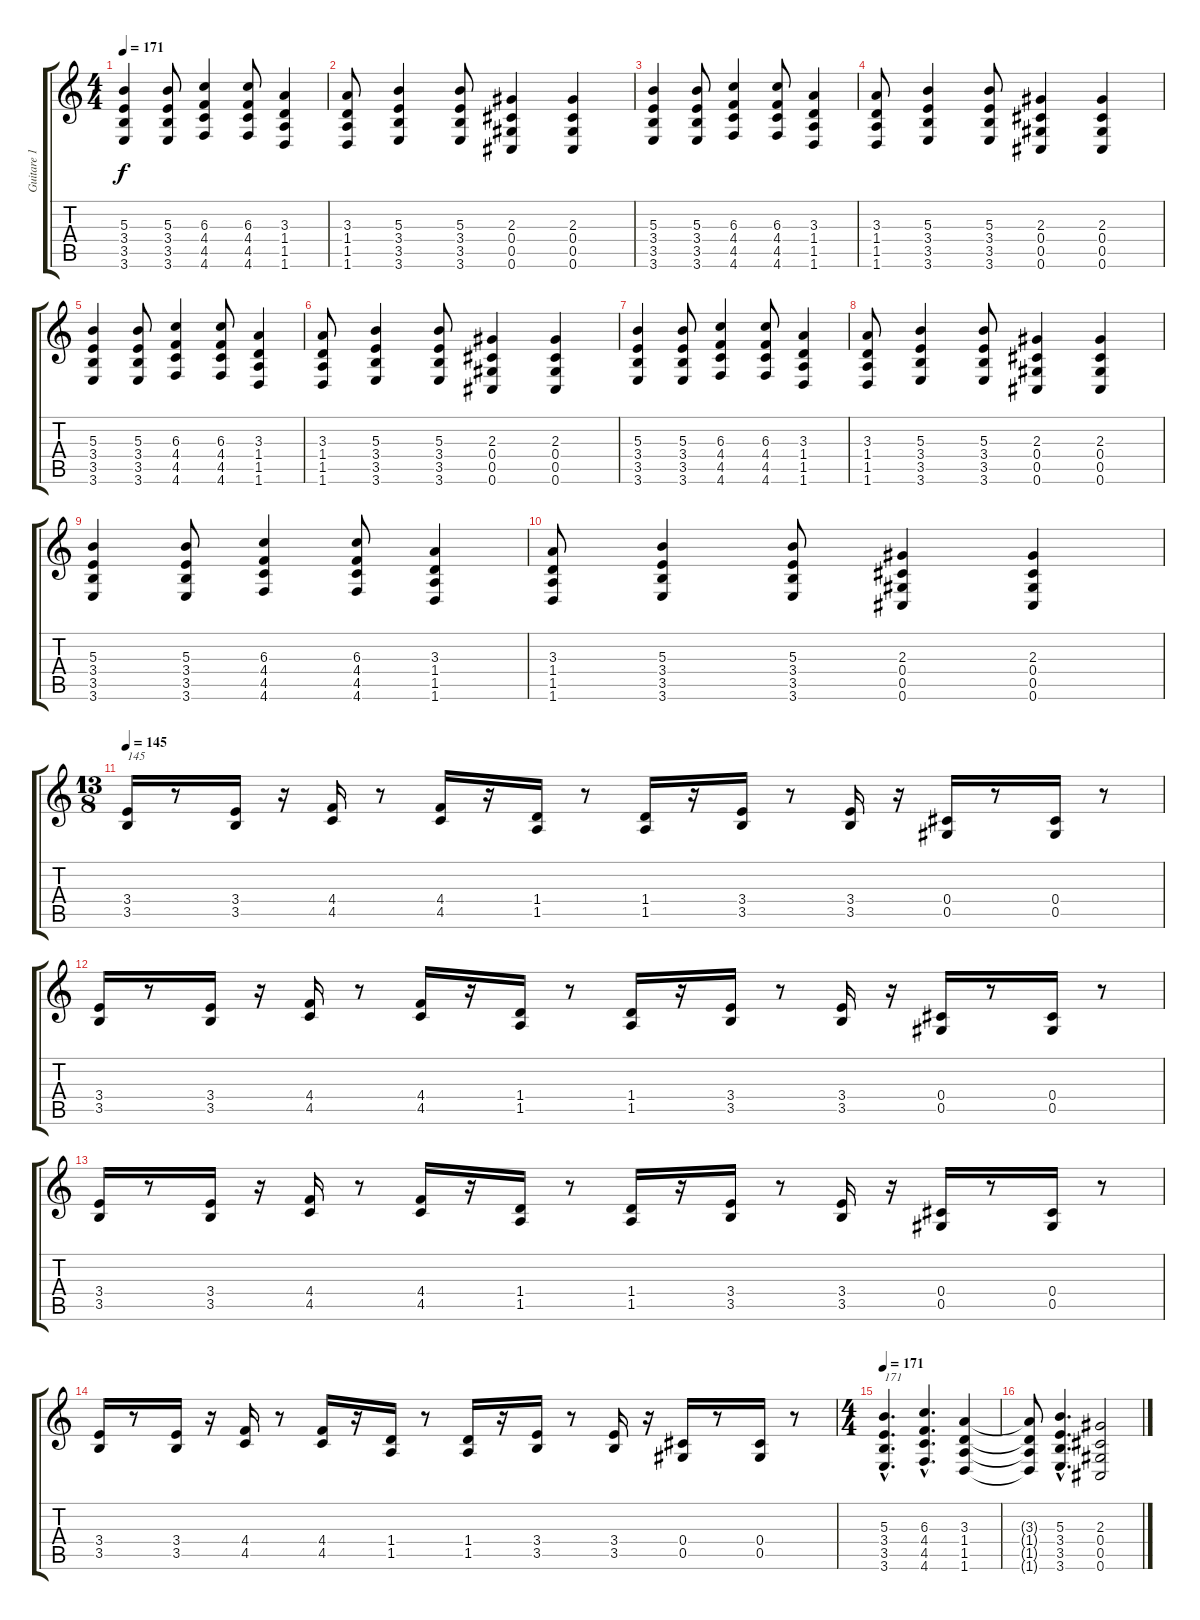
\track ("Guitare 1" "Guitare 1") {instrument distortionguitar}
\staff {score tabs}
\tuning (Eb4 Bb3 Gb3 Db3 Ab2 Db2) {hide}
\ts (4 4)
\tempo 171
\clef g2
\ks c
(5.3 3.4 3.5 3.6).4{dy f} (5.3 3.4 3.5 3.6).8 (6.3 4.4 4.5 4.6).4 (6.3 4.4 4.5 4.6).8 (3.3 1.4 1.5 1.6).4 |
(3.3 1.4 1.5 1.6).8 (5.3 3.4 3.5 3.6).4 (5.3 3.4 3.5 3.6).8 (2.3 0.4 0.5 0.6).4 (2.3 0.4 0.5 0.6).4 |
(5.3 3.4 3.5 3.6).4 (5.3 3.4 3.5 3.6).8 (6.3 4.4 4.5 4.6).4 (6.3 4.4 4.5 4.6).8 (3.3 1.4 1.5 1.6).4 |
(3.3 1.4 1.5 1.6).8 (5.3 3.4 3.5 3.6).4 (5.3 3.4 3.5 3.6).8 (2.3 0.4 0.5 0.6).4 (2.3 0.4 0.5 0.6).4 |
(5.3 3.4 3.5 3.6).4 (5.3 3.4 3.5 3.6).8 (6.3 4.4 4.5 4.6).4 (6.3 4.4 4.5 4.6).8 (3.3 1.4 1.5 1.6).4 |
(3.3 1.4 1.5 1.6).8 (5.3 3.4 3.5 3.6).4 (5.3 3.4 3.5 3.6).8 (2.3 0.4 0.5 0.6).4 (2.3 0.4 0.5 0.6).4 |
(5.3 3.4 3.5 3.6).4 (5.3 3.4 3.5 3.6).8 (6.3 4.4 4.5 4.6).4 (6.3 4.4 4.5 4.6).8 (3.3 1.4 1.5 1.6).4 |
(3.3 1.4 1.5 1.6).8 (5.3 3.4 3.5 3.6).4 (5.3 3.4 3.5 3.6).8 (2.3 0.4 0.5 0.6).4 (2.3 0.4 0.5 0.6).4 |
(5.3 3.4 3.5 3.6).4 (5.3 3.4 3.5 3.6).8 (6.3 4.4 4.5 4.6).4 (6.3 4.4 4.5 4.6).8 (3.3 1.4 1.5 1.6).4 |
(3.3 1.4 1.5 1.6).8 (5.3 3.4 3.5 3.6).4 (5.3 3.4 3.5 3.6).8 (2.3 0.4 0.5 0.6).4 (2.3 0.4 0.5 0.6).4 |
\ts (13 8)
\tempo 145
(3.4 3.5).16{txt "145" volume 8} r.8 (3.4 3.5).16 r.16 (4.4 4.5).16 r.8 (4.4 4.5).16 r.16 (1.4 1.5).16 r.8 (1.4 1.5).16 r.16 (3.4 3.5).16 r.8 (3.4 3.5).16 r.16 (0.4 0.5).16 r.8 (0.4 0.5).16 r.8 |
(3.4 3.5).16 r.8 (3.4 3.5).16 r.16 (4.4 4.5).16 r.8 (4.4 4.5).16 r.16 (1.4 1.5).16 r.8 (1.4 1.5).16 r.16 (3.4 3.5).16 r.8 (3.4 3.5).16 r.16 (0.4 0.5).16 r.8 (0.4 0.5).16 r.8 |
(3.4 3.5).16 r.8 (3.4 3.5).16 r.16 (4.4 4.5).16 r.8 (4.4 4.5).16 r.16 (1.4 1.5).16 r.8 (1.4 1.5).16 r.16 (3.4 3.5).16 r.8 (3.4 3.5).16 r.16 (0.4 0.5).16 r.8 (0.4 0.5).16 r.8 |
(3.4 3.5).16 r.8 (3.4 3.5).16 r.16 (4.4 4.5).16 r.8 (4.4 4.5).16 r.16 (1.4 1.5).16 r.8 (1.4 1.5).16 r.16 (3.4 3.5).16 r.8 (3.4 3.5).16 r.16 (0.4 0.5).16 r.8 (0.4 0.5).16 r.8 |
\ts (4 4)
\tempo 171
(5.3{hac} 3.4{hac} 3.5{hac} 3.6{hac}).4{d txt "171" volume 11} (6.3{hac} 4.4{hac} 4.5{hac} 4.6{hac}).4{d} (3.3 1.4 1.5 1.6).4 |
(3.3{t} 1.4{t} 1.5{t} 1.6{t}).8 (5.3{hac} 3.4{hac} 3.5{hac} 3.6{hac}).4{d} (2.3 0.4 0.5 0.6).2
